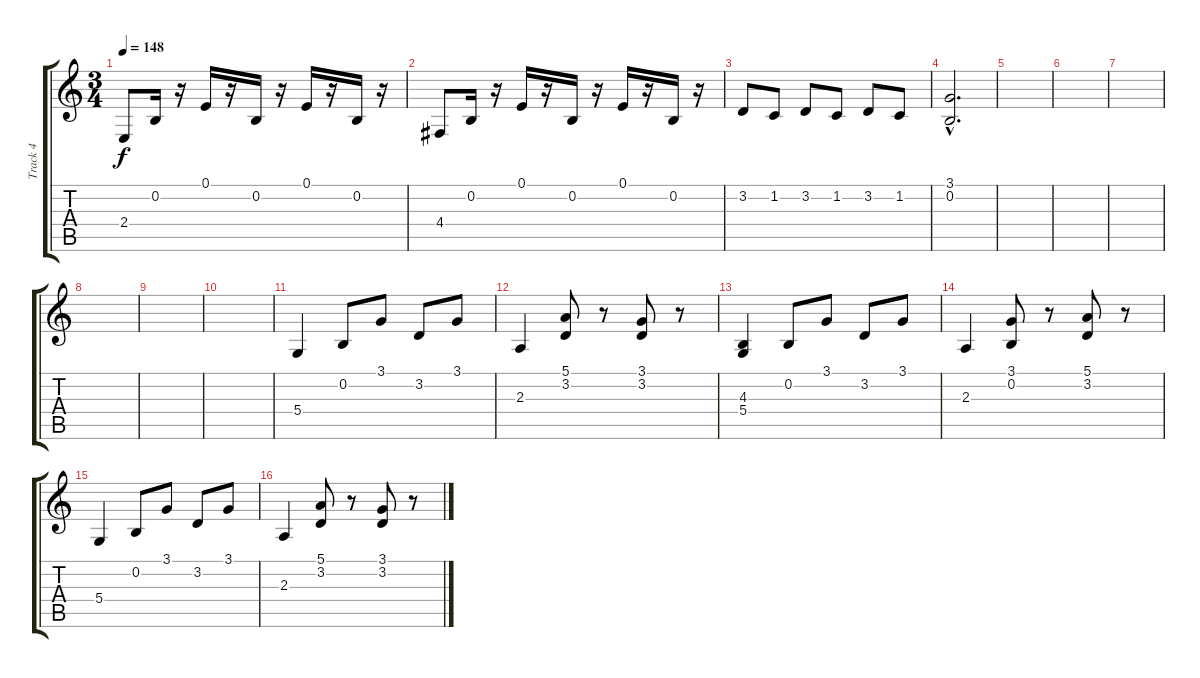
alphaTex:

\track ("Track 4" "Track 4") {instrument viola}
\staff {score tabs}
\tuning (E4 B3 G3 D3 A2 E2) {hide}
\ts (3 4)
\tempo 148
\clef g2
\ks c
2.4.8{dy f} 0.2.16 r.16 0.1.16 r.16 0.2.16 r.16 0.1.16 r.16 0.2.16 r.16 |
4.4.8 0.2.16 r.16 0.1.16 r.16 0.2.16 r.16 0.1.16 r.16 0.2.16 r.16 |
3.2.8 1.2.8 3.2.8 1.2.8 3.2.8 1.2.8 |
(3.1{hac} 0.2{hac}).2{d} |
|
|
|
|
|
|
5.4.4{instrument harpsichord} 0.2.8 3.1.8 3.2.8 3.1.8 |
2.3.4 (5.1 3.2).8 r.8 (3.1 3.2).8 r.8 |
(4.3 5.4).4 0.2.8 3.1.8 3.2.8 3.1.8 |
2.3.4 (3.1 0.2).8 r.8 (5.1 3.2).8 r.8 |
5.4.4 0.2.8 3.1.8 3.2.8 3.1.8 |
2.3.4 (5.1 3.2).8 r.8 (3.1 3.2).8 r.8
